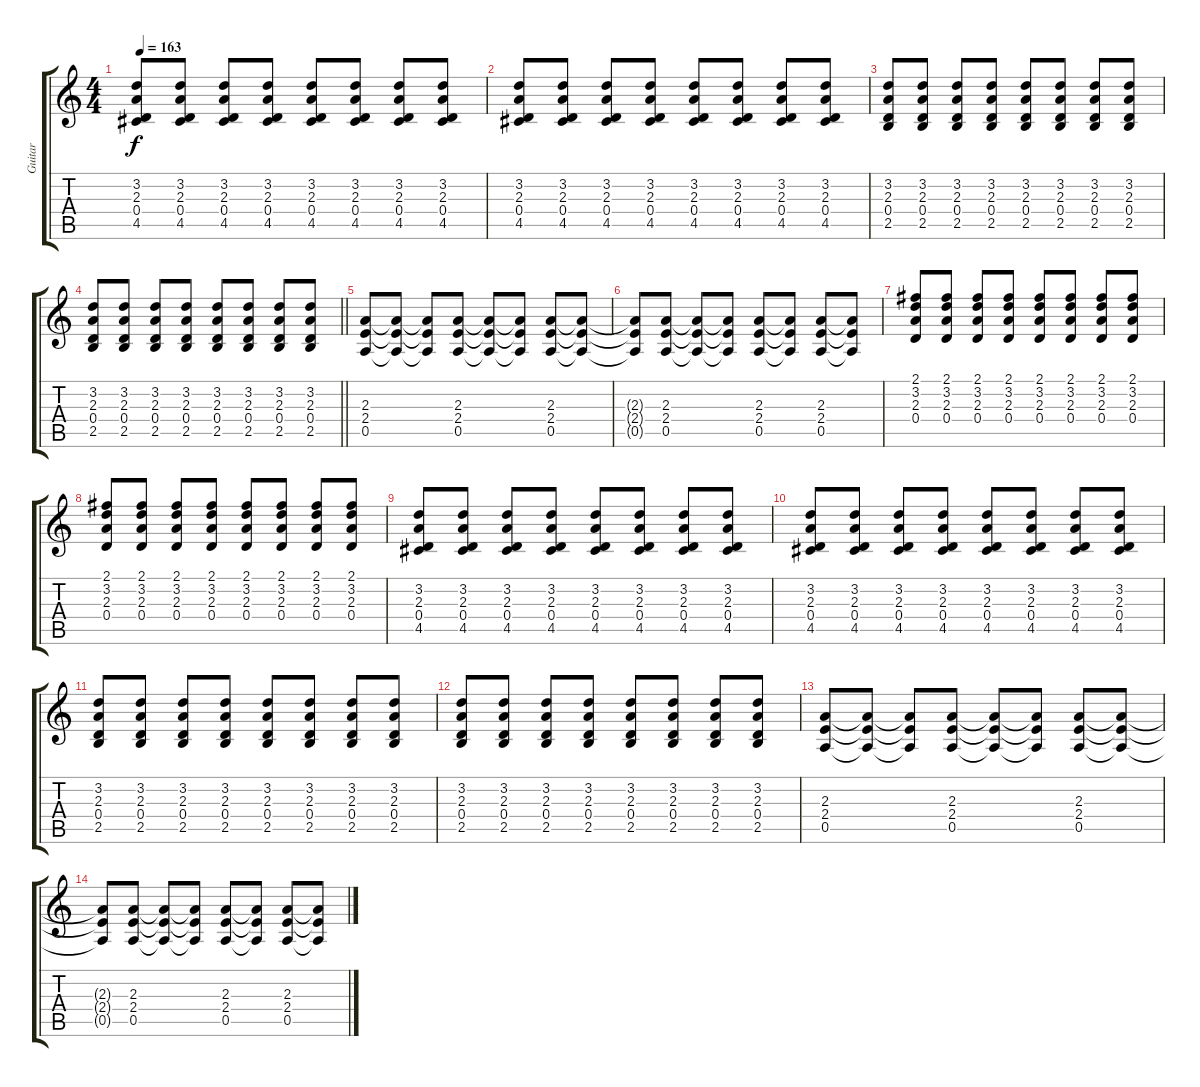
\track ("Guitar" "Guitar") {instrument acousticguitarsteel}
\staff {score tabs}
\tuning (E4 B3 G3 D3 A2 E2) {hide}
\ts (4 4)
\tempo 163
\clef g2
\ks c
(3.2 2.3 0.4 4.5).8{dy f} (3.2 2.3 0.4 4.5).8 (3.2 2.3 0.4 4.5).8 (3.2 2.3 0.4 4.5).8 (3.2 2.3 0.4 4.5).8 (3.2 2.3 0.4 4.5).8 (3.2 2.3 0.4 4.5).8 (3.2 2.3 0.4 4.5).8 |
(3.2 2.3 0.4 4.5).8 (3.2 2.3 0.4 4.5).8 (3.2 2.3 0.4 4.5).8 (3.2 2.3 0.4 4.5).8 (3.2 2.3 0.4 4.5).8 (3.2 2.3 0.4 4.5).8 (3.2 2.3 0.4 4.5).8 (3.2 2.3 0.4 4.5).8 |
(3.2 2.3 0.4 2.5).8 (3.2 2.3 0.4 2.5).8 (3.2 2.3 0.4 2.5).8 (3.2 2.3 0.4 2.5).8 (3.2 2.3 0.4 2.5).8 (3.2 2.3 0.4 2.5).8 (3.2 2.3 0.4 2.5).8 (3.2 2.3 0.4 2.5).8 |
\barLineRight lightlight
(3.2 2.3 0.4 2.5).8 (3.2 2.3 0.4 2.5).8 (3.2 2.3 0.4 2.5).8 (3.2 2.3 0.4 2.5).8 (3.2 2.3 0.4 2.5).8 (3.2 2.3 0.4 2.5).8 (3.2 2.3 0.4 2.5).8 (3.2 2.3 0.4 2.5).8 |
(2.3 2.4 0.5).8 (2.3{t} 2.4{t} 0.5{t}).8 (2.3{t} 2.4{t} 0.5{t}).8 (2.3 2.4 0.5).8 (2.3{t} 2.4{t} 0.5{t}).8 (2.3{t} 2.4{t} 0.5{t}).8 (2.3 2.4 0.5).8 (2.3{t} 2.4{t} 0.5{t}).8 |
(2.3{t} 2.4{t} 0.5{t}).8 (2.3 2.4 0.5).8 (2.3{t} 2.4{t} 0.5{t}).8 (2.3{t} 2.4{t} 0.5{t}).8 (2.3 2.4 0.5).8 (2.3{t} 2.4{t} 0.5{t}).8 (2.3 2.4 0.5).8 (2.3{t} 2.4{t} 0.5{t}).8 |
(2.1 3.2 2.3 0.4).8 (2.1 3.2 2.3 0.4).8 (2.1 3.2 2.3 0.4).8 (2.1 3.2 2.3 0.4).8 (2.1 3.2 2.3 0.4).8 (2.1 3.2 2.3 0.4).8 (2.1 3.2 2.3 0.4).8 (2.1 3.2 2.3 0.4).8 |
(2.1 3.2 2.3 0.4).8 (2.1 3.2 2.3 0.4).8 (2.1 3.2 2.3 0.4).8 (2.1 3.2 2.3 0.4).8 (2.1 3.2 2.3 0.4).8 (2.1 3.2 2.3 0.4).8 (2.1 3.2 2.3 0.4).8 (2.1 3.2 2.3 0.4).8 |
(3.2 2.3 0.4 4.5).8 (3.2 2.3 0.4 4.5).8 (3.2 2.3 0.4 4.5).8 (3.2 2.3 0.4 4.5).8 (3.2 2.3 0.4 4.5).8 (3.2 2.3 0.4 4.5).8 (3.2 2.3 0.4 4.5).8 (3.2 2.3 0.4 4.5).8 |
(3.2 2.3 0.4 4.5).8 (3.2 2.3 0.4 4.5).8 (3.2 2.3 0.4 4.5).8 (3.2 2.3 0.4 4.5).8 (3.2 2.3 0.4 4.5).8 (3.2 2.3 0.4 4.5).8 (3.2 2.3 0.4 4.5).8 (3.2 2.3 0.4 4.5).8 |
(3.2 2.3 0.4 2.5).8 (3.2 2.3 0.4 2.5).8 (3.2 2.3 0.4 2.5).8 (3.2 2.3 0.4 2.5).8 (3.2 2.3 0.4 2.5).8 (3.2 2.3 0.4 2.5).8 (3.2 2.3 0.4 2.5).8 (3.2 2.3 0.4 2.5).8 |
(3.2 2.3 0.4 2.5).8 (3.2 2.3 0.4 2.5).8 (3.2 2.3 0.4 2.5).8 (3.2 2.3 0.4 2.5).8 (3.2 2.3 0.4 2.5).8 (3.2 2.3 0.4 2.5).8 (3.2 2.3 0.4 2.5).8 (3.2 2.3 0.4 2.5).8 |
(2.3 2.4 0.5).8 (2.3{t} 2.4{t} 0.5{t}).8 (2.3{t} 2.4{t} 0.5{t}).8 (2.3 2.4 0.5).8 (2.3{t} 2.4{t} 0.5{t}).8 (2.3{t} 2.4{t} 0.5{t}).8 (2.3 2.4 0.5).8 (2.3{t} 2.4{t} 0.5{t}).8 |
(2.3{t} 2.4{t} 0.5{t}).8 (2.3 2.4 0.5).8 (2.3{t} 2.4{t} 0.5{t}).8 (2.3{t} 2.4{t} 0.5{t}).8 (2.3 2.4 0.5).8 (2.3{t} 2.4{t} 0.5{t}).8 (2.3 2.4 0.5).8 (2.3{t} 2.4{t} 0.5{t}).8
